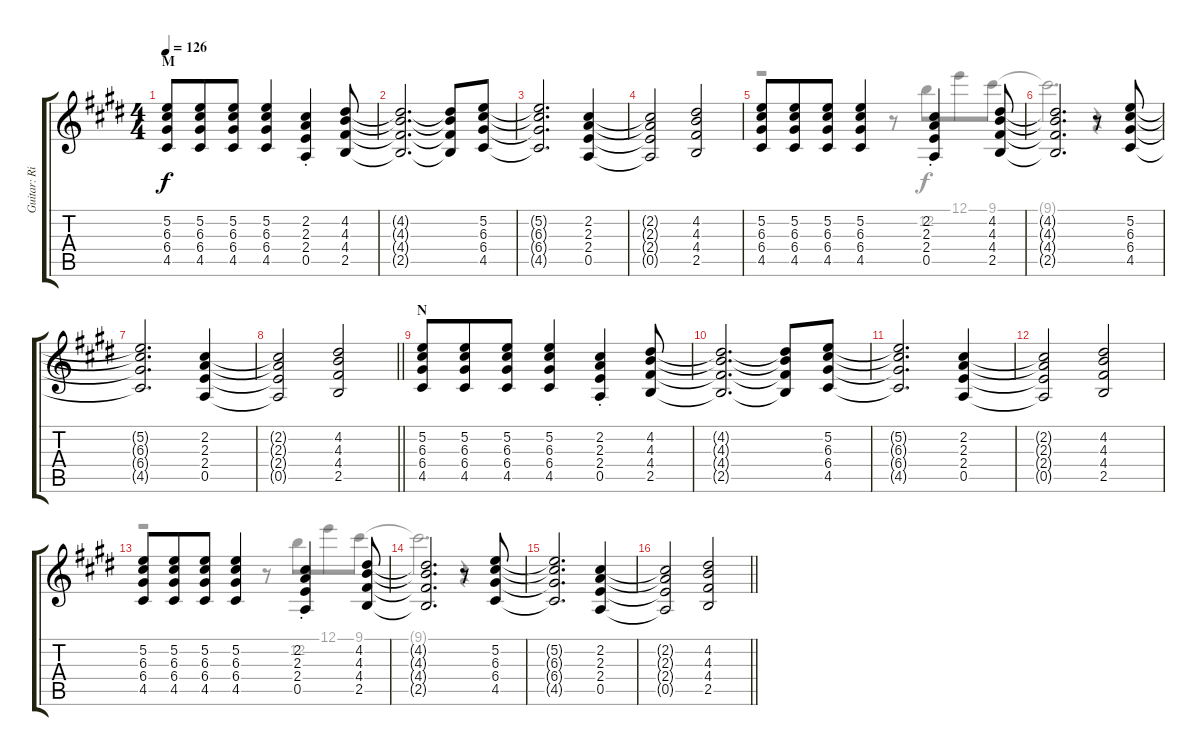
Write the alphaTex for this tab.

\track ("Guitar: Rik" "Guitar: Ri") {instrument overdrivenguitar}
\staff {score tabs}
\tuning (E4 B3 G3 D3 A2 E2) {hide}
\voice
\ts (4 4)
\section ("" "M")
\tempo 126
\clef g2
\ks e
(5.2 6.3 6.4 4.5).8{dy f} (5.2 6.3 6.4 4.5).8{beam merge} (5.2 6.3 6.4 4.5).8 (5.2 6.3 6.4 4.5).4 (2.2{st} 2.3{st} 2.4{st} 0.5{st}).4 (4.2 4.3 4.4 2.5).8 |
(4.2{t} 4.3{t} 4.4{t} 2.5{t}).2{d} (4.2{t} 4.3{t} 4.4{t} 2.5{t}).8 (5.2 6.3 6.4 4.5).8 |
(5.2{t} 6.3{t} 6.4{t} 4.5{t}).2{d} (2.2 2.3 2.4 0.5).4 |
(2.2{t} 2.3{t} 2.4{t} 0.5{t}).2 (4.2 4.3 4.4 2.5).2 |
(5.2 6.3 6.4 4.5).8 (5.2 6.3 6.4 4.5).8{beam merge} (5.2 6.3 6.4 4.5).8 (5.2 6.3 6.4 4.5).4 (2.2{st} 2.3{st} 2.4{st} 0.5{st}).4 (4.2 4.3 4.4 2.5).8 |
(4.2{t} 4.3{t} 4.4{t} 2.5{t}).2{d} r.8 (5.2 6.3 6.4 4.5).8 |
(5.2{t} 6.3{t} 6.4{t} 4.5{t}).2{d} (2.2 2.3 2.4 0.5).4 |
\barLineRight lightlight
(2.2{t} 2.3{t} 2.4{t} 0.5{t}).2 (4.2 4.3 4.4 2.5).2 |
\section ("" "N")
(5.2 6.3 6.4 4.5).8 (5.2 6.3 6.4 4.5).8{beam merge} (5.2 6.3 6.4 4.5).8 (5.2 6.3 6.4 4.5).4 (2.2{st} 2.3{st} 2.4{st} 0.5{st}).4 (4.2 4.3 4.4 2.5).8 |
(4.2{t} 4.3{t} 4.4{t} 2.5{t}).2{d} (4.2{t} 4.3{t} 4.4{t} 2.5{t}).8 (5.2 6.3 6.4 4.5).8 |
(5.2{t} 6.3{t} 6.4{t} 4.5{t}).2{d} (2.2 2.3 2.4 0.5).4 |
(2.2{t} 2.3{t} 2.4{t} 0.5{t}).2 (4.2 4.3 4.4 2.5).2 |
(5.2 6.3 6.4 4.5).8 (5.2 6.3 6.4 4.5).8{beam merge} (5.2 6.3 6.4 4.5).8 (5.2 6.3 6.4 4.5).4 (2.2{st} 2.3{st} 2.4{st} 0.5{st}).4 (4.2 4.3 4.4 2.5).8 |
(4.2{t} 4.3{t} 4.4{t} 2.5{t}).2{d} r.8 (5.2 6.3 6.4 4.5).8 |
(5.2{t} 6.3{t} 6.4{t} 4.5{t}).2{d} (2.2 2.3 2.4 0.5).4 |
\barLineRight lightlight
(2.2{t} 2.3{t} 2.4{t} 0.5{t}).2 (4.2 4.3 4.4 2.5).2
\voice
\clef g2
\ottava regular
\simile none
\ks e
|
|
|
|
r.2 r.8 12.2.8{beam merge} 12.1.8 9.1.8 |
9.1{t}.2{d} r.4 |
|
\barLineRight lightlight
|
|
|
|
|
r.2 r.8 12.2.8{beam merge} 12.1.8 9.1.8 |
9.1{t}.2{d} r.4 |
|
\barLineRight lightlight
